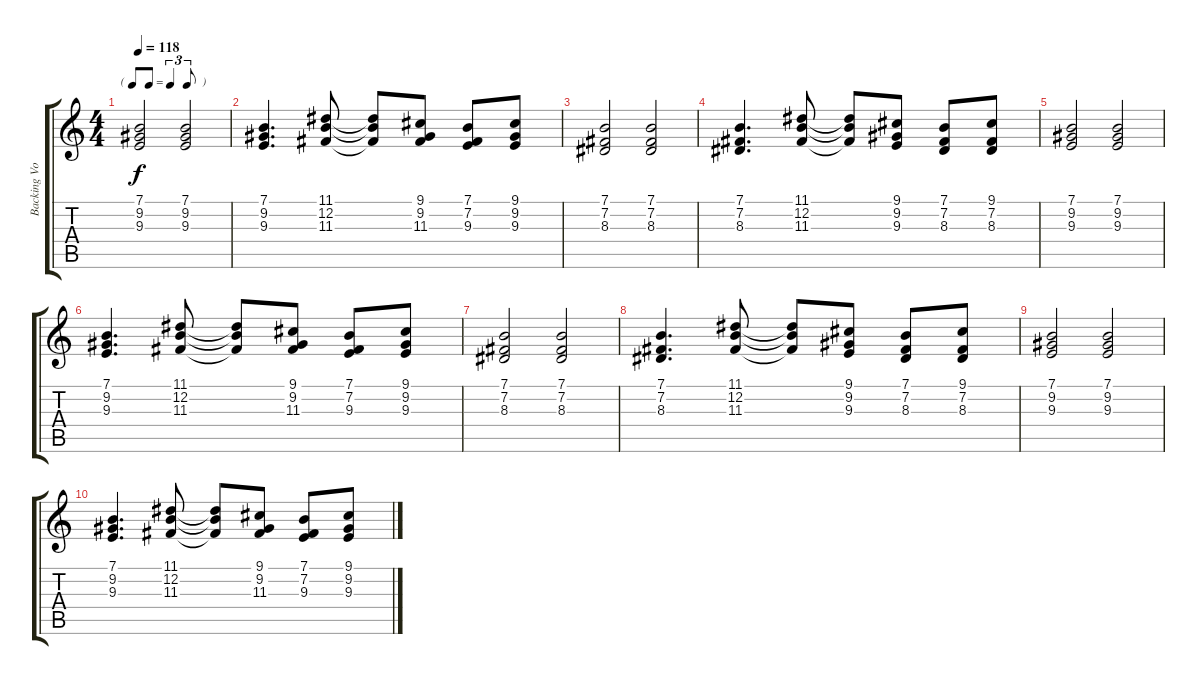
\track ("Backing Vocals" "Backing Vo") {instrument sopranosax}
\staff {score tabs}
\tuning (E4 B3 G3 D3 A2 E2) {hide}
\ts (4 4)
\tf triplet8th
\tempo 118
\clef g2
\ks c
(7.1 9.2 9.3).2{dy f} (7.1 9.2 9.3).2 |
(7.1 9.2 9.3).4{d} (11.1 12.2 11.3).8 (11.1{t} 12.2{t} 11.3{t}).8 (9.1 9.2 11.3).8 (7.1 7.2 9.3).8 (9.1 9.2 9.3).8 |
(7.1 7.2 8.3).2 (7.1 7.2 8.3).2 |
(7.1 7.2 8.3).4{d} (11.1 12.2 11.3).8 (11.1{t} 12.2{t} 11.3{t}).8 (9.1 9.2 9.3).8 (7.1 7.2 8.3).8 (9.1 7.2 8.3).8 |
(7.1 9.2 9.3).2 (7.1 9.2 9.3).2 |
(7.1 9.2 9.3).4{d volume 11} (11.1 12.2 11.3).8 (11.1{t} 12.2{t} 11.3{t}).8 (9.1 9.2 11.3).8 (7.1 7.2 9.3).8 (9.1 9.2 9.3).8 |
(7.1 7.2 8.3).2{volume 8} (7.1 7.2 8.3).2 |
(7.1 7.2 8.3).4{d volume 8} (11.1 12.2 11.3).8 (11.1{t} 12.2{t} 11.3{t}).8 (9.1 9.2 9.3).8 (7.1 7.2 8.3).8 (9.1 7.2 8.3).8 |
(7.1 9.2 9.3).2{volume 4} (7.1 9.2 9.3).2 |
(7.1 9.2 9.3).4{d volume 1} (11.1 12.2 11.3).8 (11.1{t} 12.2{t} 11.3{t}).8 (9.1 9.2 11.3).8 (7.1 7.2 9.3).8 (9.1 9.2 9.3).8
